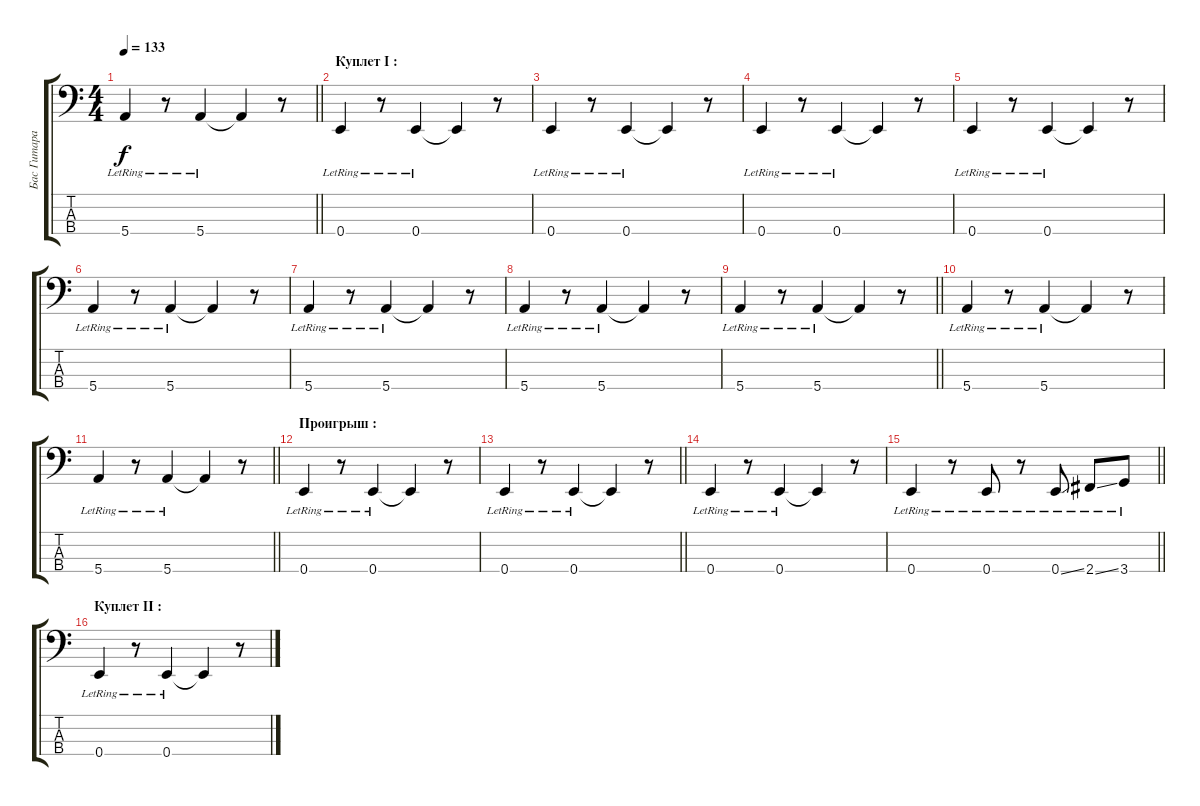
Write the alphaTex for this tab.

\track ("Бас Гитара" "Бас Гитара") {instrument electricbassfinger}
\staff {score tabs}
\tuning (G2 D2 A1 E1) {hide}
\ts (4 4)
\tempo 133
\clef f4
\barLineRight lightlight
\ks c
5.4{lr}.4{dy f} r.8 5.4{lr}.4 5.4{t}.4 r.8 |
\section ("" "Куплет I :")
0.4{lr}.4 r.8 0.4{lr}.4 0.4{t}.4 r.8 |
0.4{lr}.4 r.8 0.4{lr}.4 0.4{t}.4 r.8 |
0.4{lr}.4 r.8 0.4{lr}.4 0.4{t}.4 r.8 |
0.4{lr}.4 r.8 0.4{lr}.4 0.4{t}.4 r.8 |
5.4{lr}.4 r.8 5.4{lr}.4 5.4{t}.4 r.8 |
5.4{lr}.4 r.8 5.4{lr}.4 5.4{t}.4 r.8 |
5.4{lr}.4 r.8 5.4{lr}.4 5.4{t}.4 r.8 |
\barLineRight lightlight
5.4{lr}.4 r.8 5.4{lr}.4 5.4{t}.4 r.8 |
5.4{lr}.4 r.8 5.4{lr}.4 5.4{t}.4 r.8 |
\barLineRight lightlight
5.4{lr}.4 r.8 5.4{lr}.4 5.4{t}.4 r.8 |
\section ("" "Проигрыш :")
0.4{lr}.4 r.8 0.4{lr}.4 0.4{t}.4 r.8 |
\barLineRight lightlight
0.4{lr}.4 r.8 0.4{lr}.4 0.4{t}.4 r.8 |
0.4{lr}.4 r.8 0.4{lr}.4 0.4{t}.4 r.8 |
\barLineRight lightlight
0.4{lr}.4 r.8 0.4{lr}.8 r.8 0.4{ss lr}.8 2.4{ss lr}.8 3.4{lr}.8 |
\section ("" "Куплет II :")
0.4{lr}.4 r.8 0.4{lr}.4 0.4{t}.4 r.8
